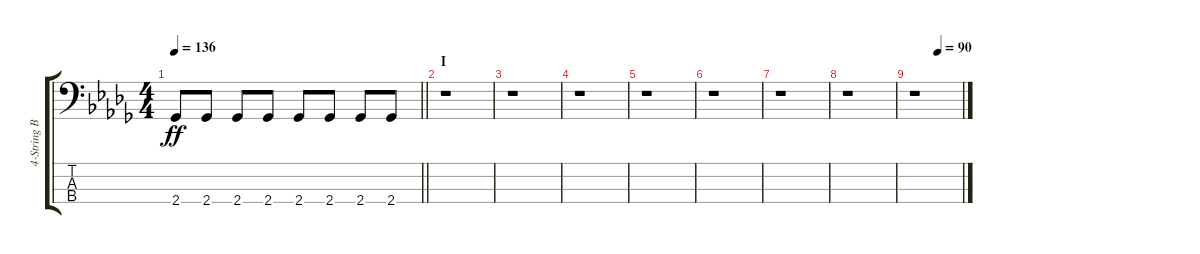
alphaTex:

\track ("4-String Bass" "4-String B") {mute instrument electricbasspick}
\staff {score tabs}
\tuning (G2 D2 A1 E1) {hide}
\ts (4 4)
\tempo 136
\clef f4
\barLineRight lightlight
\ks db
2.4.8{dy ff} 2.4.8 2.4.8 2.4.8 2.4.8 2.4.8 2.4.8 2.4.8 |
\section ("" "I")
r.1 |
r.1 |
r.1 |
r.1 |
r.1 |
r.1 |
r.1 |
\tempo (90 0.5)
r.1
